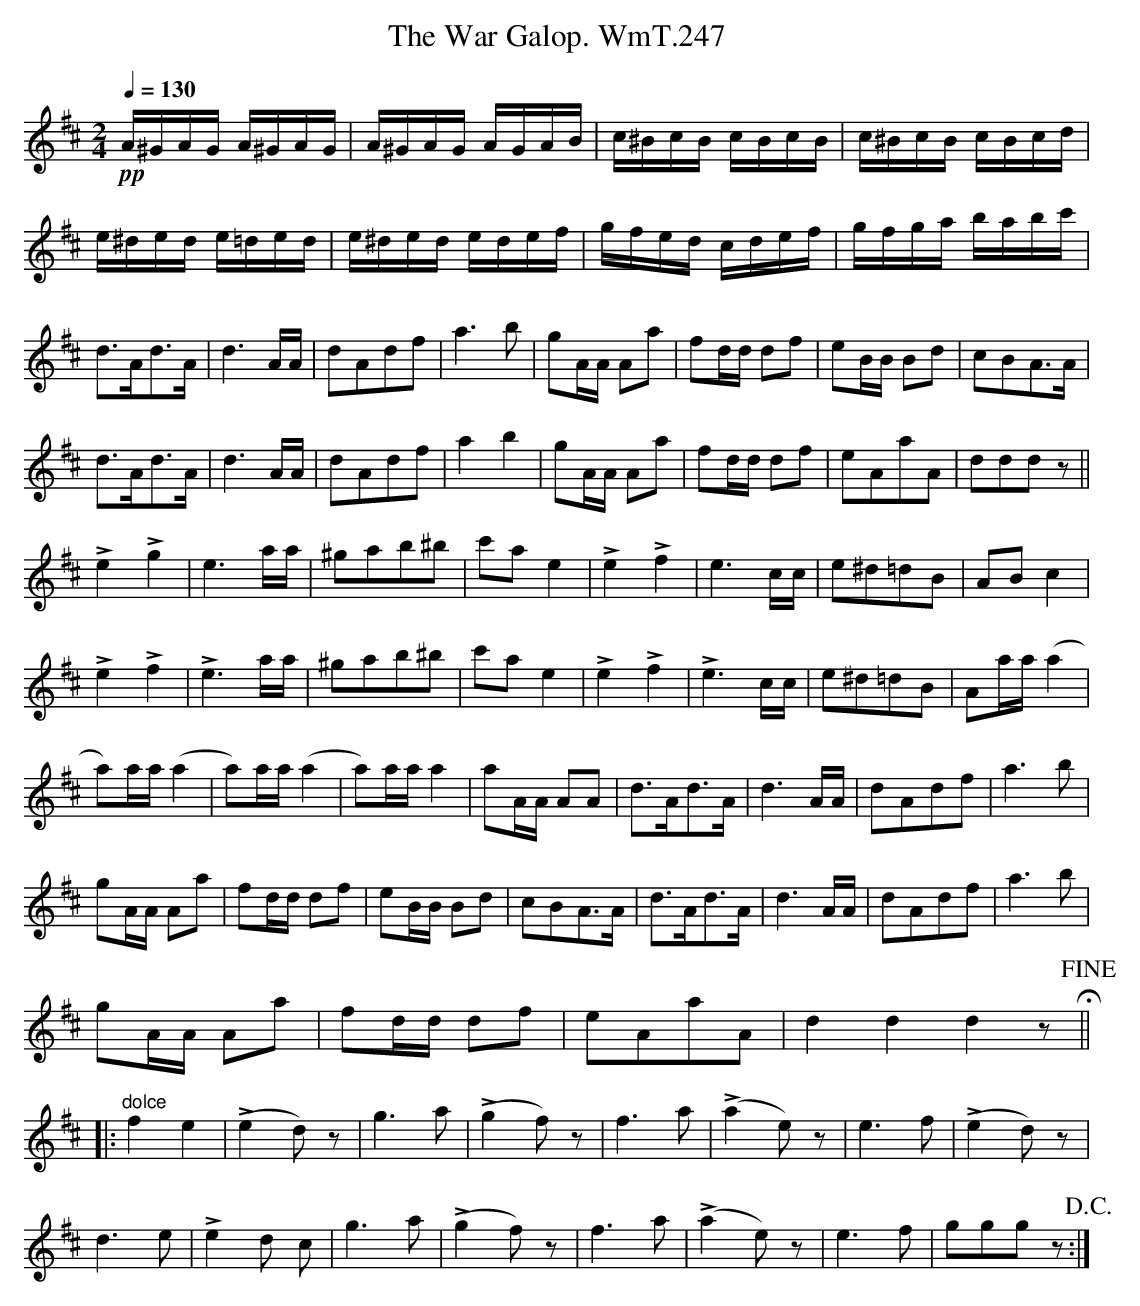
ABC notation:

X:1
T:War Galop. WmT.247, The
M:2/4
L:1/8
Q:1/4=130
K:D
!pp!A/^G/A/G/ A/^G/A/G/|A/^G/A/G/ A/G/A/B/|c/^B/c/B/ c/B/c/B/|c/^B/c/B/ c/B/c/d/|
e/^d/e/d/ e/=d/e/d/|e/^d/e/d/ e/d/e/f/|g/f/e/d/ c/d/e/f/|g/f/g/a/ b/a/b/c'/|
d>Ad>A |d3 A/A/|dAdf|a3 b|gA/A/ Aa|fd/d/ df|eB/B/ Bd|cBA>A|
d>Ad>A|d3 A/A/|dAdf|a2 b2|gA/A/ Aa|fd/d/ df|eAaA|ddd z||
Le2 Lg2|e3 a/a/|^gab^b|c'a e2|Le2 Lf2|e3 c/c/|e^d=dB|AB c2|
Le2 Lf2|Le3 a/a/|^gab^b|c'a e2|Le2 Lf2|Le3 c/c/|e^d=dB|Aa/a/(a2|
a)a/a/ (a2|a)a/a/ (a2|a)a/a/ a2|aA/A/ AA|d>Ad>A|d3 A/A/|dAdf|a3 b|
gA/A/ Aa|fd/d/ df|eB/B/ Bd|cBA>A|d>Ad>A|d3 A/A/|dAdf|a3 b|
gA/A/ Aa|fd/d/ df|eAaA| d2 d2 d2n z !fermata!!fine!||
|:"dolce"f2 e2|L(e2d) z|g3 a|L(g2 f) z|f3 a|(La2e) z|e3 f|(Le2d) z|
d3e|Le2 d c|g3 a|(Lg2 f)  z|f3 a|(La2 e) z|e3 f|ggg z !D.C.! :|
